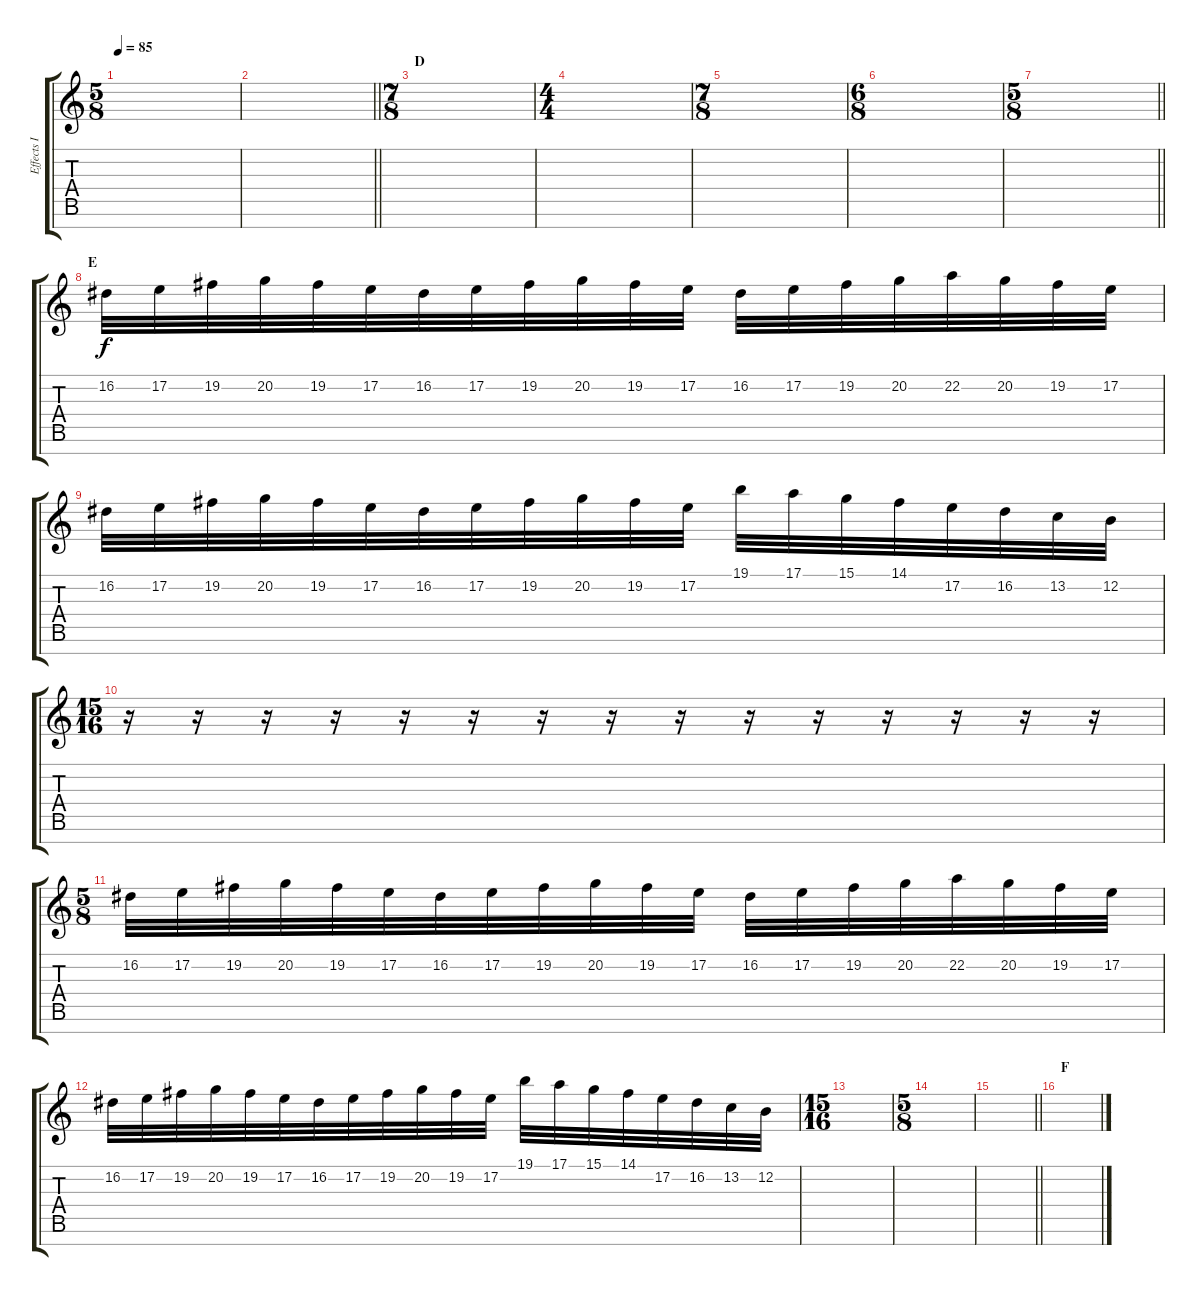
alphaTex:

\track ("Effects I" "Effects I") {instrument choiraahs}
\staff {score tabs}
\tuning (E4 B3 G3 D3 A2 E2 B1) {hide}
\ts (5 8)
\tempo 85
\clef g2
\ks c
|
\barLineRight lightlight
|
\ts (7 8)
\section ("" "D")
|
\ts (4 4)
|
\ts (7 8)
|
\ts (6 8)
|
\ts (5 8)
\barLineRight lightlight
|
\section ("" "E")
16.2.32 17.2.32 19.2.32 20.2.32 19.2.32 17.2.32 16.2.32 17.2.32 19.2.32 20.2.32 19.2.32 17.2.32 16.2.32 17.2.32 19.2.32 20.2.32 22.2.32 20.2.32 19.2.32 17.2.32 |
16.2.32 17.2.32 19.2.32 20.2.32 19.2.32 17.2.32 16.2.32 17.2.32 19.2.32 20.2.32 19.2.32 17.2.32 19.1.32 17.1.32 15.1.32 14.1.32 17.2.32 16.2.32 13.2.32 12.2.32 |
\ts (15 16)
r.16 r.16 r.16 r.16 r.16 r.16 r.16 r.16 r.16 r.16 r.16 r.16 r.16 r.16 r.16 |
\ts (5 8)
16.2.32 17.2.32 19.2.32 20.2.32 19.2.32 17.2.32 16.2.32 17.2.32 19.2.32 20.2.32 19.2.32 17.2.32 16.2.32 17.2.32 19.2.32 20.2.32 22.2.32 20.2.32 19.2.32 17.2.32 |
16.2.32 17.2.32 19.2.32 20.2.32 19.2.32 17.2.32 16.2.32 17.2.32 19.2.32 20.2.32 19.2.32 17.2.32 19.1.32 17.1.32 15.1.32 14.1.32 17.2.32 16.2.32 13.2.32 12.2.32 |
\ts (15 16)
|
\ts (5 8)
|
\barLineRight lightlight
|
\section ("" "F")
